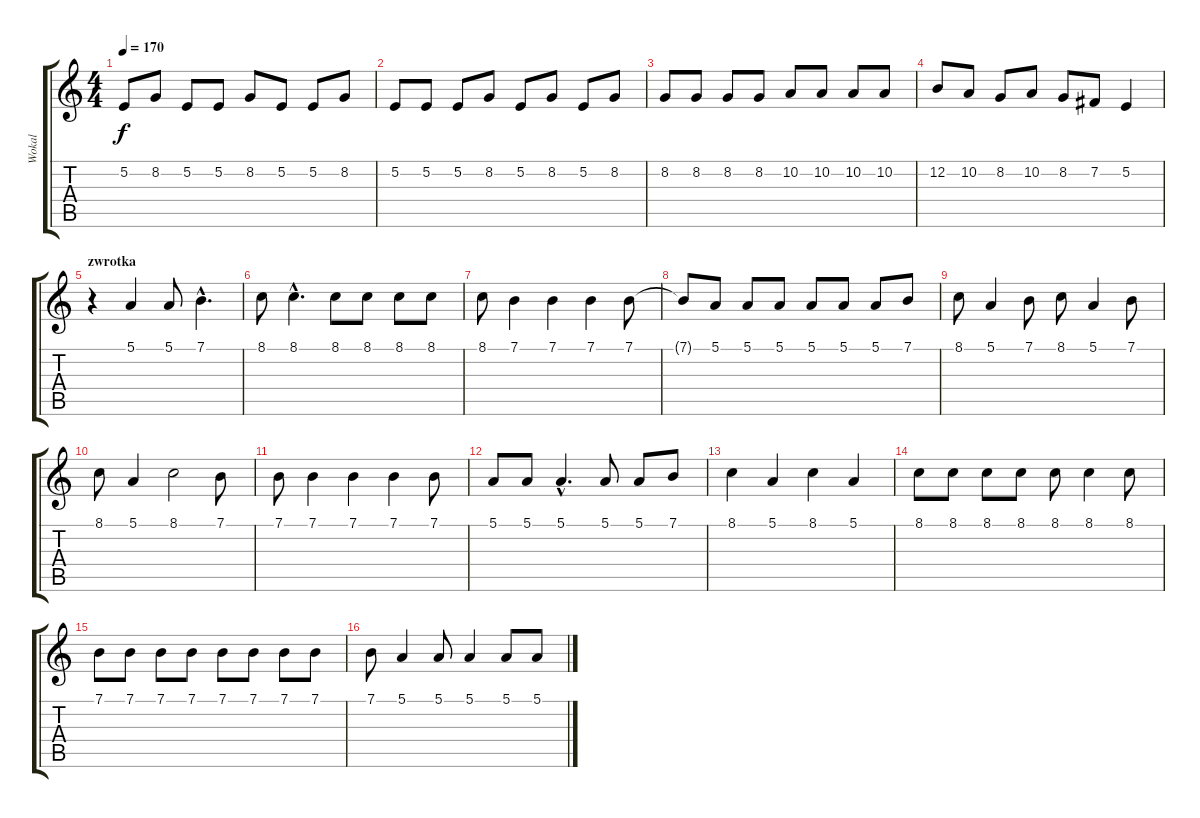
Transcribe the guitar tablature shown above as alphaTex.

\track ("Wokal" "Wokal") {instrument voiceoohs}
\staff {score tabs}
\tuning (E4 B3 G3 D3 A2 E2) {hide}
\ts (4 4)
\tempo 170
\clef g2
\ks c
5.2.8{dy f} 8.2.8 5.2.8 5.2.8 8.2.8 5.2.8 5.2.8 8.2.8 |
5.2.8 5.2.8 5.2.8 8.2.8 5.2.8 8.2.8 5.2.8 8.2.8 |
8.2.8 8.2.8 8.2.8 8.2.8 10.2.8 10.2.8 10.2.8 10.2.8 |
12.2.8 10.2.8 8.2.8 10.2.8 8.2.8 7.2.8 5.2.4 |
\section ("" "zwrotka")
r.4 5.1.4 5.1.8 7.1{hac}.4{d} |
8.1.8 8.1{hac}.4{d} 8.1.8 8.1.8 8.1.8 8.1.8 |
8.1.8 7.1.4 7.1.4 7.1.4 7.1.8 |
7.1{t}.8 5.1.8 5.1.8 5.1.8 5.1.8 5.1.8 5.1.8 7.1.8 |
8.1.8 5.1.4 7.1.8 8.1.8 5.1.4 7.1.8 |
8.1.8 5.1.4 8.1.2 7.1.8 |
7.1.8 7.1.4 7.1.4 7.1.4 7.1.8 |
5.1.8 5.1.8 5.1{hac}.4{d} 5.1.8 5.1.8 7.1.8 |
8.1.4 5.1.4 8.1.4 5.1.4 |
8.1.8 8.1.8 8.1.8 8.1.8 8.1.8 8.1.4 8.1.8 |
7.1.8 7.1.8 7.1.8 7.1.8 7.1.8 7.1.8 7.1.8 7.1.8 |
7.1.8 5.1.4 5.1.8 5.1.4 5.1.8 5.1.8
